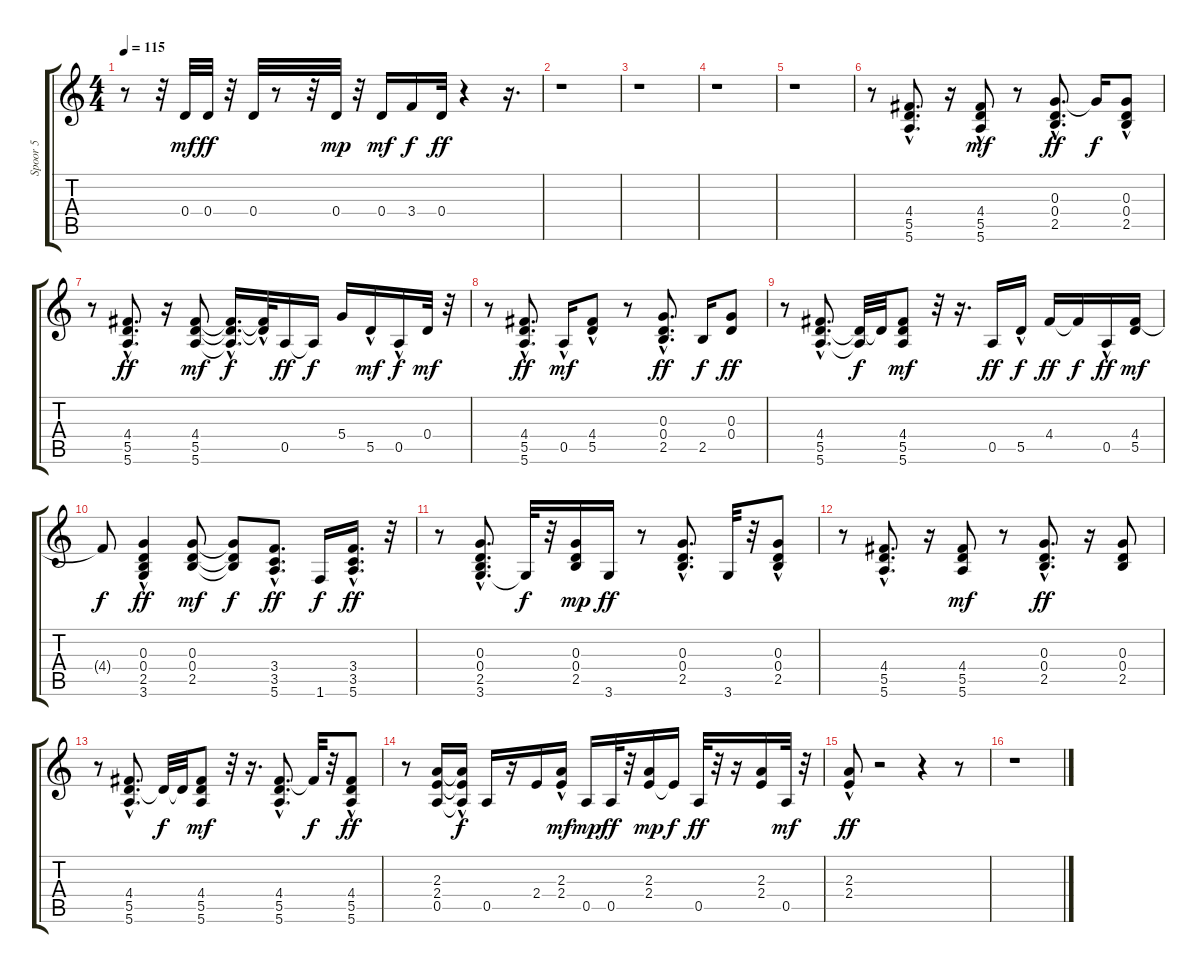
\track ("Spoor 5" "Spoor 5") {instrument electricguitarclean}
\staff {score tabs}
\tuning (E4 B3 G3 D3 A2 E2) {hide}
\ts (4 4)
\tempo 115
\clef g2
\ks c
r.8{dy f} r.32 0.4.32{dy mf} 0.4.32{dy ff} r.32 0.4.32 r.8 r.32 0.4.32{dy mp} r.32 0.4.16{dy mf} 3.4.16{dy f} 0.4.32{dy ff} r.4 r.16{d} |
r.1 |
r.1 |
r.1 |
r.1 |
r.8 (4.4{hac} 5.5{hac} 5.6).8{d} r.16 (4.4{hac} 5.5 5.6).8{dy mf} r.8 (0.3{hac} 0.4{hac} 2.5{hac}).8{d dy ff} 0.3{t}.16{dy f} (0.3 0.4{hac} 2.5{hac}).8 |
r.8 (4.4{hac} 5.5{hac} 5.6).8{d dy ff} r.16 (4.4 5.5 5.6).8{dy mf} (4.4{hac t} 5.5{hac t} 5.6{t}).16{d dy f} (4.4{hac t} 5.5{t}).32 0.5.16{dy ff} 0.5{t}.16{dy f} 5.4.16 5.5{hac}.16{dy mf} 0.5{hac}.16{dy f} 0.4.32{dy mf} r.32 |
r.8 (4.4{hac} 5.5 5.6).8{d dy ff} 0.5{hac}.16{dy mf} (4.4 5.5{hac}).8 r.8 (0.3{hac} 0.4{hac} 2.5).8{d dy ff} 2.5.16{dy f} (0.3 0.4).8{dy ff} |
r.8 (4.4{hac} 5.5{hac} 5.6{hac}).8{d} (5.5{t} 5.6{t}).32{dy f} 5.5{t}.32 (4.4 5.5 5.6).8{dy mf} r.32 r.16{d} 0.5.16{dy ff} 5.5{hac}.16{dy f} 4.4.16{dy ff} 4.4{t}.16{dy f} 0.5{hac}.16{dy ff} (4.4 5.5).16{dy mf} |
4.4{t}.8{dy f} (0.3{hac} 0.4{hac} 2.5 3.6).4{dy ff} (0.3 0.4 2.5).8{dy mf} (0.3{t} 0.4{t} 2.5{t}).8{dy f} (3.4{hac} 3.5{hac} 5.6{hac}).8{d dy ff} 1.6.16{dy f} (3.4{hac} 3.5{hac} 5.6{hac}).16{d dy ff} r.32 |
r.8 (0.3 0.4{hac} 2.5 3.6{hac}).8{d} 3.6{t}.32{dy f} r.32 (0.3 0.4 2.5).16{dy mp} 3.6.16{dy ff} r.8 (0.3 0.4{hac} 2.5).8{d} 3.6.32 r.32 (0.3{hac} 0.4{hac} 2.5).8 |
r.8 (4.4{hac} 5.5{hac} 5.6).8{d} r.16 (4.4 5.5 5.6).8{dy mf} r.8 (0.3 0.4{hac} 2.5).8{d dy ff} r.16 (0.3 0.4 2.5).8 |
r.8 (4.4{hac} 5.5{hac} 5.6{hac}).8{d} 5.5{t}.32{dy f} 5.5{t}.32 (4.4 5.5 5.6).8{dy mf} r.32 r.16{d} (4.4{hac} 5.5 5.6).8{d} 4.4{t}.32{dy f} r.32 (4.4 5.5{hac} 5.6).8{dy ff} |
r.8 (2.3 2.4 0.5).16 (2.3{hac t} 2.4{t} 0.5{t}).16{dy f} 0.5.16 r.16 2.4.16 (2.3{hac} 2.4{hac}).16{dy mf} 0.5.16{dy mp} 0.5.32{dy ff} r.32 (2.3 2.4).16{dy mp} 2.4{t}.16{dy f} 0.5.32{dy ff} r.32 r.16 (2.3 2.4).16 0.5.32{dy mf} r.32 |
(2.3{hac} 2.4).8{dy ff} r.2 r.4 r.8 |
r.1
